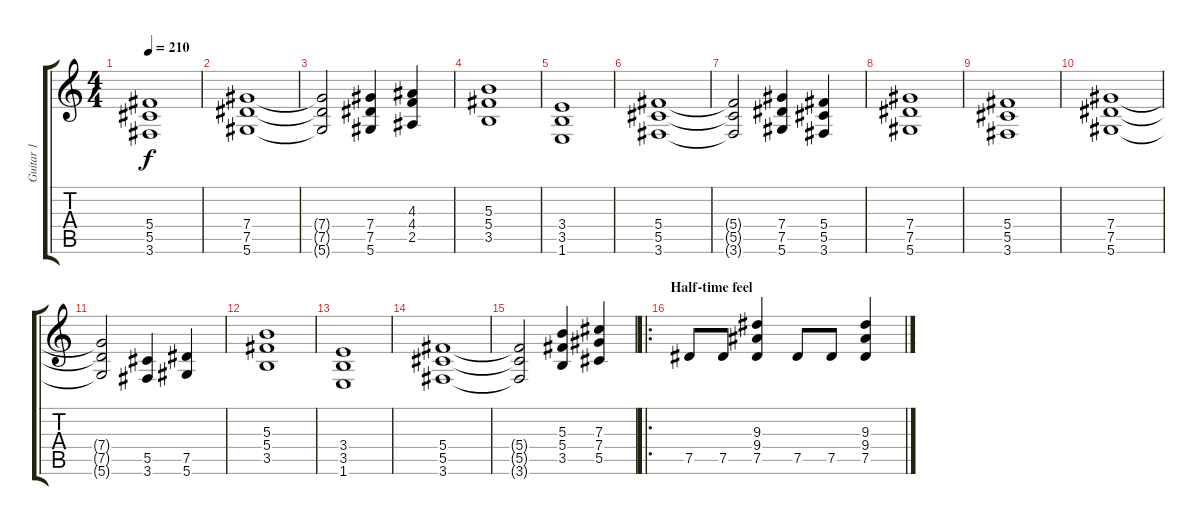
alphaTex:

\track ("Guitar 1" "Guitar 1") {instrument distortionguitar}
\staff {score tabs}
\tuning (Eb4 Bb3 Gb3 Db3 Ab2 Eb2) {hide}
\ts (4 4)
\tempo 210
\clef g2
\ks c
(5.4 5.5 3.6).1{dy f} |
(7.4 7.5 5.6).1 |
(7.4{t} 7.5{t} 5.6{t}).2 (7.4 7.5 5.6).4 (4.3 4.4 2.5).4 |
(5.3 5.4 3.5).1 |
(3.4 3.5 1.6).1 |
(5.4 5.5 3.6).1 |
(5.4{t} 5.5{t} 3.6{t}).2 (7.4 7.5 5.6).4 (5.4 5.5 3.6).4 |
(7.4 7.5 5.6).1 |
(5.4 5.5 3.6).1 |
(7.4 7.5 5.6).1 |
(7.4{t} 7.5{t} 5.6{t}).2 (5.5 3.6).4 (7.5 5.6).4 |
(5.3 5.4 3.5).1 |
(3.4 3.5 1.6).1 |
(5.4 5.5 3.6).1 |
(5.4{t} 5.5{t} 3.6{t}).2 (5.3 5.4 3.5).4 (7.3 7.4 5.5).4 |
\ro
\section ("" "Half-time feel")
7.5.8 7.5.8 (9.3 9.4 7.5).4 7.5.8 7.5.8 (9.3 9.4 7.5).4
